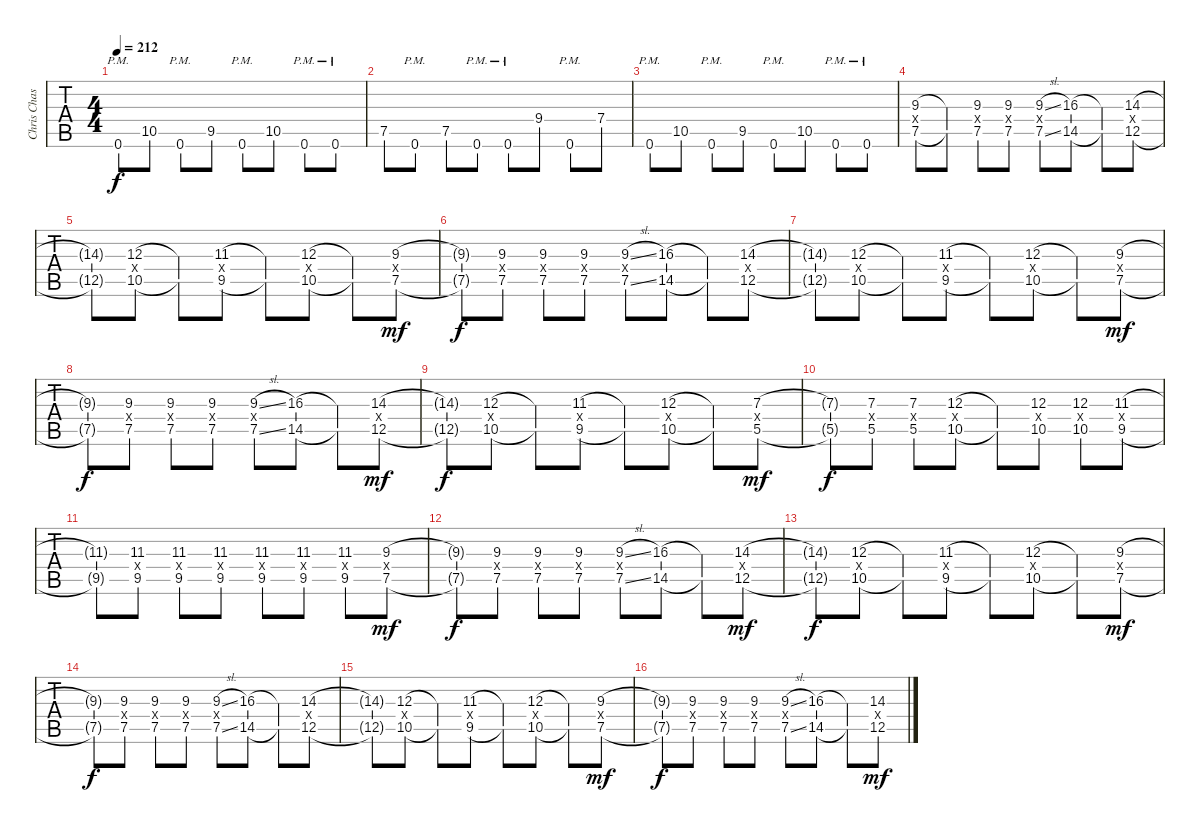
\track ("Chris Chasse - Guitar One" "Chris Chas") {instrument distortionguitar}
\staff {tabs}
\tuning (Eb4 Bb3 Gb3 Db3 Ab2 Eb2) {hide}
\ts (4 4)
\tempo 212
\clef g2
\ks c
0.6{pm}.8{dy f} 10.5.8 0.6{pm}.8 9.5.8 0.6{pm}.8 10.5.8 0.6{pm}.8 0.6{pm}.8 |
7.5.8 0.6{pm}.8 7.5.8 0.6{pm}.8 0.6{pm}.8 9.4.8 0.6{pm}.8 7.4.8 |
0.6{pm}.8 10.5.8 0.6{pm}.8 9.5.8 0.6{pm}.8 10.5.8 0.6{pm}.8 0.6{pm}.8 |
(9.3 7.4{x} 7.5).8 (9.3{t} 7.5{t}).8 (9.3 7.4{x} 7.5).8 (9.3 7.4{x} 7.5).8 (9.3{sl} 7.4{x} 7.5{sl}).8 (16.3 14.5).8 (16.3{t} 14.5{t}).8 (14.3 12.4{x} 12.5).8 |
(14.3{t} 12.5{t}).8 (12.3 10.4{x} 10.5).8 (12.3{t} 10.5{t}).8 (11.3 9.4{x} 9.5).8 (11.3{t} 9.5{t}).8 (12.3 10.4{x} 10.5).8 (12.3{t} 10.5{t}).8 (9.3 7.4{x} 7.5).8{dy mf} |
(9.3{t} 7.5{t}).8{dy f} (9.3 7.4{x} 7.5).8 (9.3 7.4{x} 7.5).8 (9.3 7.4{x} 7.5).8 (9.3{sl} 7.4{x} 7.5{sl}).8 (16.3 14.5).8 (16.3{t} 14.5{t}).8 (14.3 12.4{x} 12.5).8 |
(14.3{t} 12.5{t}).8 (12.3 10.4{x} 10.5).8 (12.3{t} 10.5{t}).8 (11.3 9.4{x} 9.5).8 (11.3{t} 9.5{t}).8 (12.3 10.4{x} 10.5).8 (12.3{t} 10.5{t}).8 (9.3 7.4{x} 7.5).8{dy mf} |
(9.3{t} 7.5{t}).8{dy f} (9.3 7.4{x} 7.5).8 (9.3 7.4{x} 7.5).8 (9.3 7.4{x} 7.5).8 (9.3{sl} 7.4{x} 7.5{sl}).8 (16.3 14.5).8 (16.3{t} 14.5{t}).8 (14.3 12.4{x} 12.5).8{dy mf} |
(14.3{t} 12.5{t}).8{dy f} (12.3 10.4{x} 10.5).8 (12.3{t} 10.5{t}).8 (11.3 9.4{x} 9.5).8 (11.3{t} 9.5{t}).8 (12.3 10.4{x} 10.5).8 (12.3{t} 10.5{t}).8 (7.3 5.4{x} 5.5).8{dy mf} |
(7.3{t} 5.5{t}).8{dy f} (7.3 5.4{x} 5.5).8 (7.3 5.4{x} 5.5).8 (12.3 10.4{x} 10.5).8 (12.3{t} 10.5{t}).8 (12.3 10.4{x} 10.5).8 (12.3 10.4{x} 10.5).8 (11.3 9.4{x} 9.5).8 |
(11.3{t} 9.5{t}).8 (11.3 9.4{x} 9.5).8 (11.3 9.4{x} 9.5).8 (11.3 9.4{x} 9.5).8 (11.3 9.4{x} 9.5).8 (11.3 9.4{x} 9.5).8 (11.3 9.4{x} 9.5).8 (9.3 7.4{x} 7.5).8{dy mf} |
(9.3{t} 7.5{t}).8{dy f} (9.3 7.4{x} 7.5).8 (9.3 7.4{x} 7.5).8 (9.3 7.4{x} 7.5).8 (9.3{sl} 7.4{x} 7.5{sl}).8 (16.3 14.5).8 (16.3{t} 14.5{t}).8 (14.3 12.4{x} 12.5).8{dy mf} |
(14.3{t} 12.5{t}).8{dy f} (12.3 10.4{x} 10.5).8 (12.3{t} 10.5{t}).8 (11.3 9.4{x} 9.5).8 (11.3{t} 9.5{t}).8 (12.3 10.4{x} 10.5).8 (12.3{t} 10.5{t}).8 (9.3 7.4{x} 7.5).8{dy mf} |
(9.3{t} 7.5{t}).8{dy f} (9.3 7.4{x} 7.5).8 (9.3 7.4{x} 7.5).8 (9.3 7.4{x} 7.5).8 (9.3{sl} 7.4{x} 7.5{sl}).8 (16.3 14.5).8 (16.3{t} 14.5{t}).8 (14.3 12.4{x} 12.5).8 |
(14.3{t} 12.5{t}).8 (12.3 10.4{x} 10.5).8 (12.3{t} 10.5{t}).8 (11.3 9.4{x} 9.5).8 (11.3{t} 9.5{t}).8 (12.3 10.4{x} 10.5).8 (12.3{t} 10.5{t}).8 (9.3 7.4{x} 7.5).8{dy mf} |
(9.3{t} 7.5{t}).8{dy f} (9.3 7.4{x} 7.5).8 (9.3 7.4{x} 7.5).8 (9.3 7.4{x} 7.5).8 (9.3{sl} 7.4{x} 7.5{sl}).8 (16.3 14.5).8 (16.3{t} 14.5{t}).8 (14.3 12.4{x} 12.5).8{dy mf}
